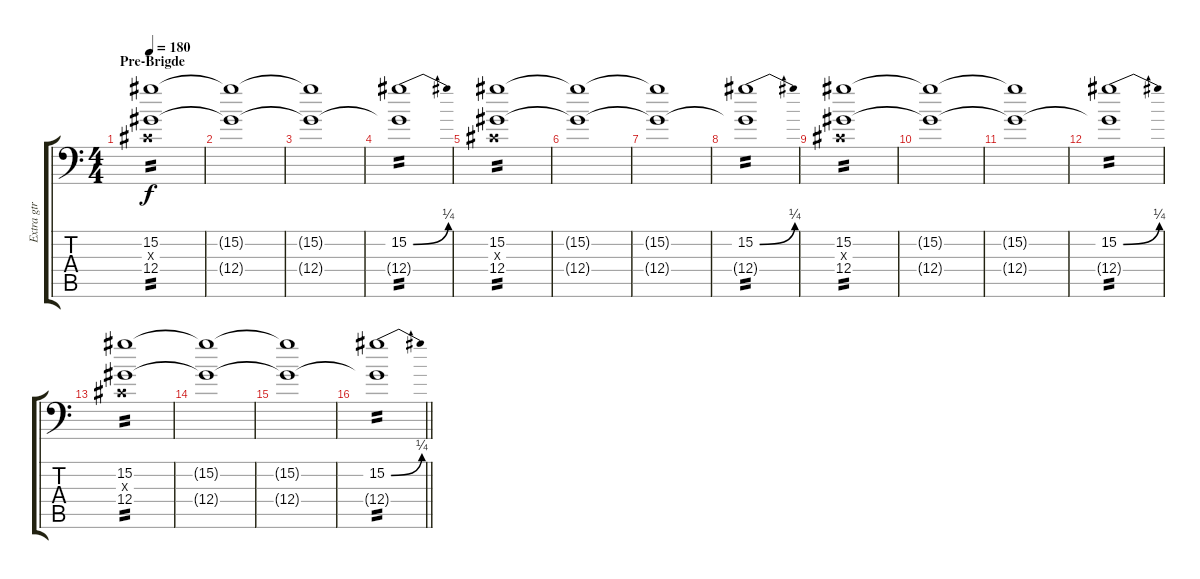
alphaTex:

\track ("Extra gtr" "Extra gtr") {instrument overdrivenguitar}
\staff {score tabs}
\tuning (Bb3 F3 Db3 Ab2 Eb2 Ab1) {hide}
\ts (4 4)
\section ("" "Pre-Brigde")
\tempo 180
\clef f4
\ks c
(15.2 0.3{x} 12.4).1{tp 2 dy f volume 6 balance 0 instrument distortionguitar} |
(15.2{t} 12.4{t}).1 |
(15.2{t} 12.4{t}).1 |
(15.2{be (bend 0 0 60 1)} 12.4{t}).1{tp 2} |
(15.2 0.3{x} 12.4).1{tp 2 volume 6 balance 0 instrument distortionguitar} |
(15.2{t} 12.4{t}).1 |
(15.2{t} 12.4{t}).1 |
(15.2{be (bend 0 0 60 1)} 12.4{t}).1{tp 2} |
(15.2 0.3{x} 12.4).1{tp 2 volume 6 balance 0 instrument distortionguitar} |
(15.2{t} 12.4{t}).1 |
(15.2{t} 12.4{t}).1 |
(15.2{be (bend 0 0 60 1)} 12.4{t}).1{tp 2} |
(15.2 0.3{x} 12.4).1{tp 2 volume 6 balance 0 instrument distortionguitar} |
(15.2{t} 12.4{t}).1 |
(15.2{t} 12.4{t}).1 |
\barLineRight lightlight
(15.2{be (bend 0 0 60 1)} 12.4{t}).1{tp 2}
